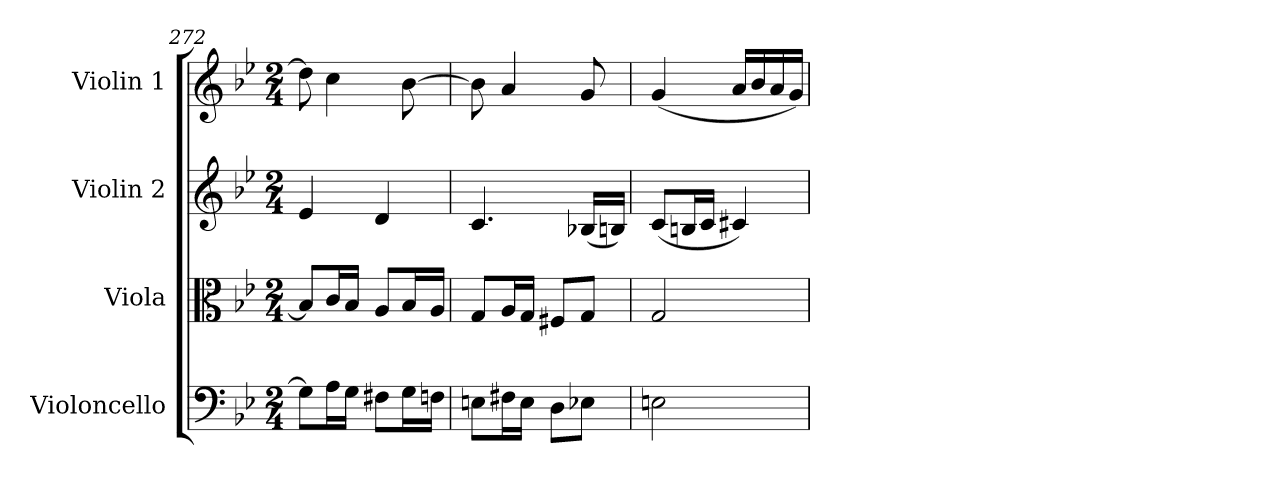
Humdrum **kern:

**kern	**kern	**kern	**kern
*part4	*part3	*part2	*part1
*staff4	*staff3	*staff2	*staff1
*I"Violoncello	*I"Viola	*I"Violin 2	*I"Violin 1
*I'Vc	*I'Vla	*I'Vln	*I'Vln
*clefF4	*clefC3	*clefG2	*clefG2
*k[b-e-]	*k[b-e-]	*k[b-e-]	*k[b-e-]
*M2/4	*M2/4	*M2/4	*M2/4
=272	=272	=272	=272
8G\L]	8B-/L]	4e-/	8dd\]
16A\L	16c/L	.	4cc\
16G\JJ	16B-/JJ	.	.
8F#X\L	8A/L	4d/	.
16G\L	16B-/L	.	[8b-\
16Fn\JJ	16A/JJ	.	.
=273	=273	=273	=273
8En\L	8G/L	4.c/	8b-\]
16F#X\L	16A/L	.	4a/
16E\JJ	16G/JJ	.	.
8D\L	8F#X/L	.	.
8E-X\J	8G/J	(16B-X/LL	8g/
.	.	16Bn/JJ)	.
!!LO:LB:g=z
=274	=274	=274	=274
2En\	2G/	(8c/L	(<4g/
.	.	16Bn/L	.
.	.	16c/JJ	.
.	.	4c#X/)	16a/LL
.	.	.	16b-/
.	.	.	16a/
.	.	.	16g/JJ)
=	=	=	=
*-	*-	*-	*-
